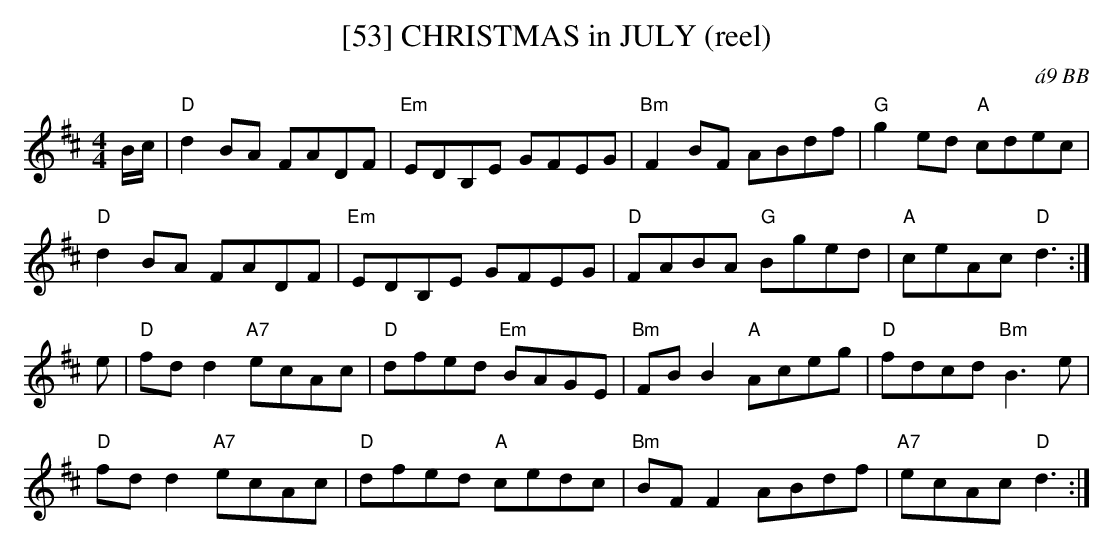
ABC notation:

X:1
T:[53] CHRISTMAS in JULY (reel)
C:\'a9 BB
L:1/8
M:4/4
K:D
B/c/|"D"d2 BA FADF|"Em"EDB,E GFEG|"Bm"F2 BF ABdf|"G"g2 ed "A"cdec|
"D"d2 BA FADF|"Em"EDB,E GFEG|"D"FABA "G"Bged|"A" ceAc "D" d3 :|
e|"D" fd d2 "A7" ecAc|"D" dfed "Em" BAGE|"Bm" FB B2 "A"Aceg|"D"fdcd "Bm"B3 e|
"D"fd d2 "A7" ecAc|"D" dfed "A" cedc|"Bm" BF F2 ABdf|"A7" ecAc "D"d3 :|
